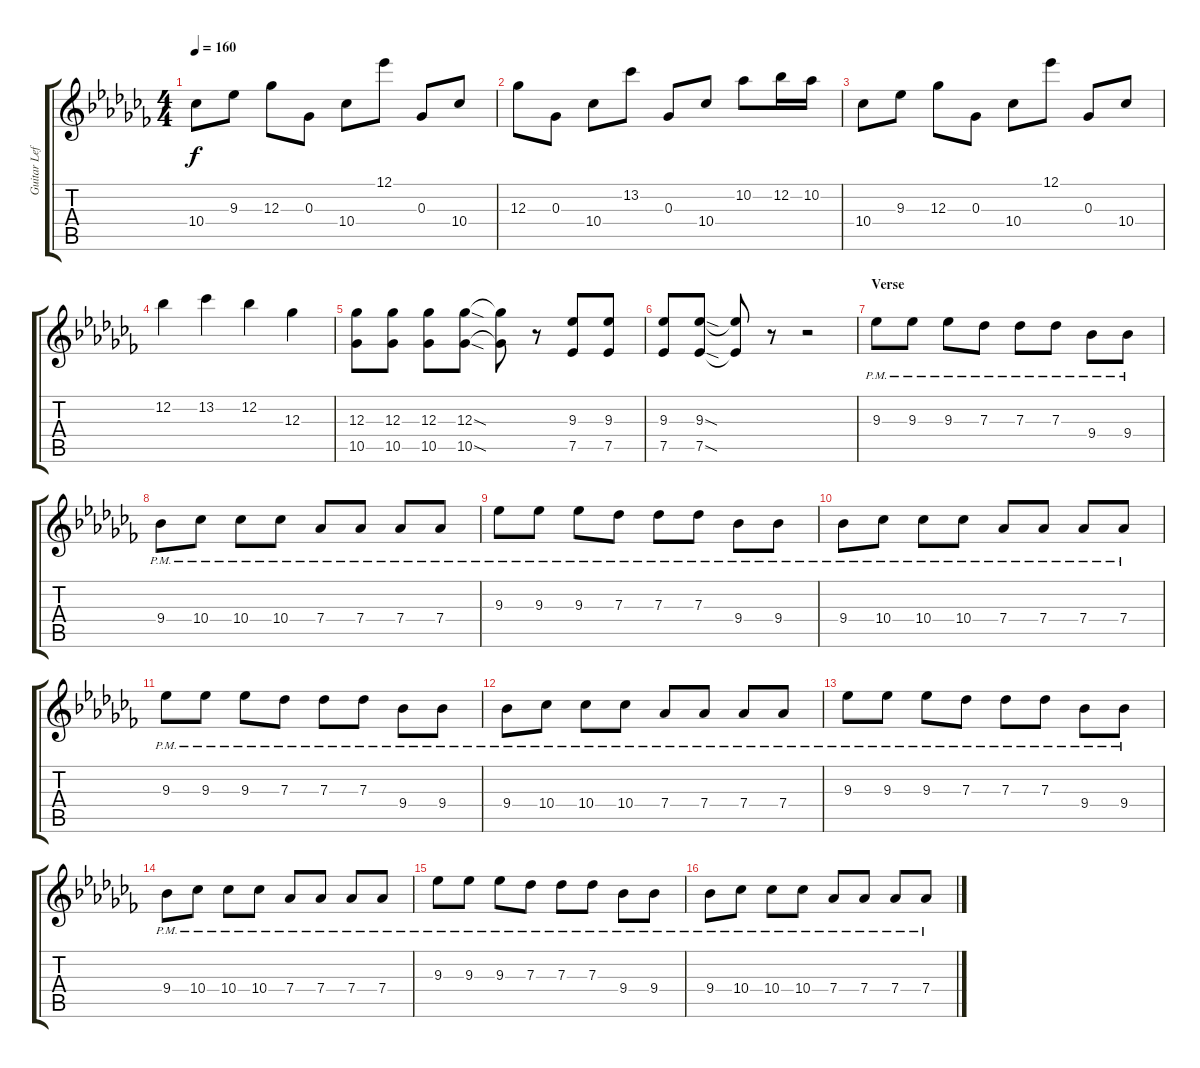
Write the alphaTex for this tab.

\track ("Guitar Left" "Guitar Lef") {instrument electricguitarmuted}
\staff {score tabs}
\tuning (Eb4 Bb3 Gb3 Db3 Ab2 Eb2) {hide}
\ts (4 4)
\tempo 160
\clef g2
\ks cb
10.4.8{dy f} 9.3.8 12.3.8 0.3.8 10.4.8 12.1.8 0.3.8 10.4.8 |
12.3.8 0.3.8 10.4.8 13.2.8 0.3.8 10.4.8 10.2.8 12.2.16 10.2.16 |
10.4.8 9.3.8 12.3.8 0.3.8 10.4.8 12.1.8 0.3.8 10.4.8 |
12.2.4 13.2.4 12.2.4 12.3.4 |
(12.3 10.5).8 (12.3 10.5).8 (12.3 10.5).8 (12.3{sod} 10.5{sod}).8 (12.3{t} 10.5{t}).8 r.8 (9.3 7.5).8 (9.3 7.5).8 |
(9.3 7.5).8 (9.3{sod} 7.5{sod}).8 (9.3{t} 7.5{t}).8 r.8 r.2 |
\section ("" "Verse")
9.3{pm}.8 9.3{pm}.8 9.3{pm}.8 7.3{pm}.8 7.3{pm}.8 7.3{pm}.8 9.4{pm}.8 9.4{pm}.8 |
9.4{pm}.8 10.4{pm}.8 10.4{pm}.8 10.4{pm}.8 7.4{pm}.8 7.4{pm}.8 7.4{pm}.8 7.4{pm}.8 |
9.3{pm}.8 9.3{pm}.8 9.3{pm}.8 7.3{pm}.8 7.3{pm}.8 7.3{pm}.8 9.4{pm}.8 9.4{pm}.8 |
9.4{pm}.8 10.4{pm}.8 10.4{pm}.8 10.4{pm}.8 7.4{pm}.8 7.4{pm}.8 7.4{pm}.8 7.4{pm}.8 |
9.3{pm}.8 9.3{pm}.8 9.3{pm}.8 7.3{pm}.8 7.3{pm}.8 7.3{pm}.8 9.4{pm}.8 9.4{pm}.8 |
9.4{pm}.8 10.4{pm}.8 10.4{pm}.8 10.4{pm}.8 7.4{pm}.8 7.4{pm}.8 7.4{pm}.8 7.4{pm}.8 |
9.3{pm}.8 9.3{pm}.8 9.3{pm}.8 7.3{pm}.8 7.3{pm}.8 7.3{pm}.8 9.4{pm}.8 9.4{pm}.8 |
9.4{pm}.8 10.4{pm}.8 10.4{pm}.8 10.4{pm}.8 7.4{pm}.8 7.4{pm}.8 7.4{pm}.8 7.4{pm}.8 |
9.3{pm}.8 9.3{pm}.8 9.3{pm}.8 7.3{pm}.8 7.3{pm}.8 7.3{pm}.8 9.4{pm}.8 9.4{pm}.8 |
9.4{pm}.8 10.4{pm}.8 10.4{pm}.8 10.4{pm}.8 7.4{pm}.8 7.4{pm}.8 7.4{pm}.8 7.4{pm}.8
